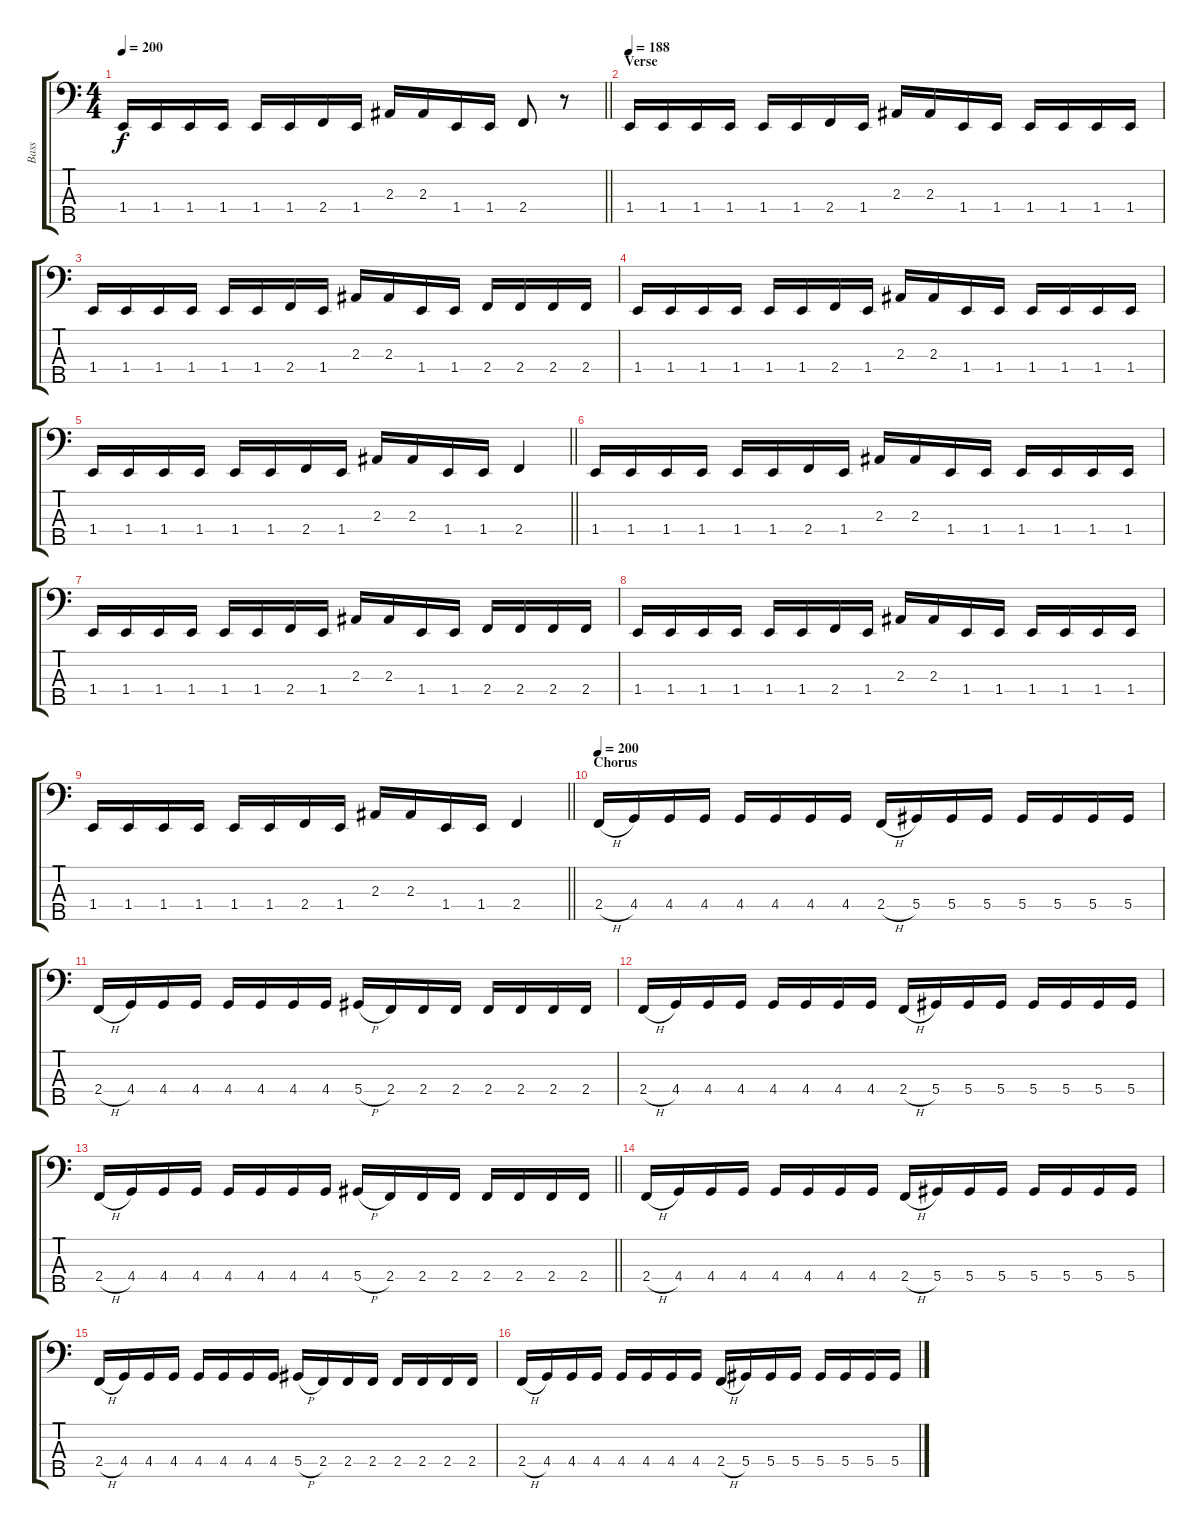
\track ("Bass" "Bass") {instrument electricbassfinger}
\staff {score tabs}
\tuning (Gb2 Db2 Ab1 Eb1 Bb0) {hide}
\ts (4 4)
\tempo 200
\clef f4
\barLineRight lightlight
\ks c
1.4.16{dy f} 1.4.16 1.4.16 1.4.16 1.4.16 1.4.16 2.4.16 1.4.16 2.3.16 2.3.16 1.4.16 1.4.16 2.4.8 r.8 |
\section ("" "Verse")
\tempo 188
1.4.16 1.4.16 1.4.16 1.4.16 1.4.16 1.4.16 2.4.16 1.4.16 2.3.16 2.3.16 1.4.16 1.4.16 1.4.16 1.4.16 1.4.16 1.4.16 |
1.4.16 1.4.16 1.4.16 1.4.16 1.4.16 1.4.16 2.4.16 1.4.16 2.3.16 2.3.16 1.4.16 1.4.16 2.4.16 2.4.16 2.4.16 2.4.16 |
1.4.16 1.4.16 1.4.16 1.4.16 1.4.16 1.4.16 2.4.16 1.4.16 2.3.16 2.3.16 1.4.16 1.4.16 1.4.16 1.4.16 1.4.16 1.4.16 |
\barLineRight lightlight
1.4.16 1.4.16 1.4.16 1.4.16 1.4.16 1.4.16 2.4.16 1.4.16 2.3.16 2.3.16 1.4.16 1.4.16 2.4.4 |
\section ("" "")
1.4.16 1.4.16 1.4.16 1.4.16 1.4.16 1.4.16 2.4.16 1.4.16 2.3.16 2.3.16 1.4.16 1.4.16 1.4.16 1.4.16 1.4.16 1.4.16 |
1.4.16 1.4.16 1.4.16 1.4.16 1.4.16 1.4.16 2.4.16 1.4.16 2.3.16 2.3.16 1.4.16 1.4.16 2.4.16 2.4.16 2.4.16 2.4.16 |
1.4.16 1.4.16 1.4.16 1.4.16 1.4.16 1.4.16 2.4.16 1.4.16 2.3.16 2.3.16 1.4.16 1.4.16 1.4.16 1.4.16 1.4.16 1.4.16 |
\barLineRight lightlight
1.4.16 1.4.16 1.4.16 1.4.16 1.4.16 1.4.16 2.4.16 1.4.16 2.3.16 2.3.16 1.4.16 1.4.16 2.4.4 |
\section ("" "Chorus")
\tempo 200
2.4{h}.16 4.4.16 4.4.16 4.4.16 4.4.16 4.4.16 4.4.16 4.4.16 2.4{h}.16 5.4.16 5.4.16 5.4.16 5.4.16 5.4.16 5.4.16 5.4.16 |
2.4{h}.16 4.4.16 4.4.16 4.4.16 4.4.16 4.4.16 4.4.16 4.4.16 5.4{h}.16 2.4.16 2.4.16 2.4.16 2.4.16 2.4.16 2.4.16 2.4.16 |
2.4{h}.16 4.4.16 4.4.16 4.4.16 4.4.16 4.4.16 4.4.16 4.4.16 2.4{h}.16 5.4.16 5.4.16 5.4.16 5.4.16 5.4.16 5.4.16 5.4.16 |
\barLineRight lightlight
2.4{h}.16 4.4.16 4.4.16 4.4.16 4.4.16 4.4.16 4.4.16 4.4.16 5.4{h}.16 2.4.16 2.4.16 2.4.16 2.4.16 2.4.16 2.4.16 2.4.16 |
\section ("" "")
2.4{h}.16 4.4.16 4.4.16 4.4.16 4.4.16 4.4.16 4.4.16 4.4.16 2.4{h}.16 5.4.16 5.4.16 5.4.16 5.4.16 5.4.16 5.4.16 5.4.16 |
2.4{h}.16 4.4.16 4.4.16 4.4.16 4.4.16 4.4.16 4.4.16 4.4.16 5.4{h}.16 2.4.16 2.4.16 2.4.16 2.4.16 2.4.16 2.4.16 2.4.16 |
2.4{h}.16 4.4.16 4.4.16 4.4.16 4.4.16 4.4.16 4.4.16 4.4.16 2.4{h}.16 5.4.16 5.4.16 5.4.16 5.4.16 5.4.16 5.4.16 5.4.16
